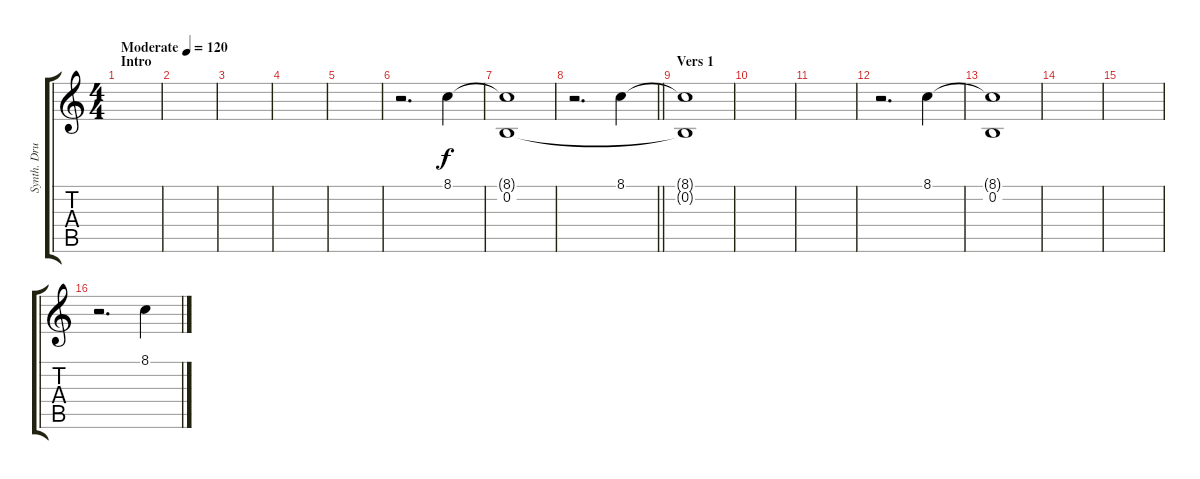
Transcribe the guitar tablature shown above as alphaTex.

\track ("Synth. Drum" "Synth. Dru") {instrument synthdrum}
\staff {score tabs}
\tuning (E4 B3 G3 D3 A2 E2) {hide}
\ts (4 4)
\section ("" "Intro")
\tempo (120 "Moderate")
\clef g2
\ks c
|
|
|
|
|
r.2{d} 8.1.4 |
(8.1{t} 0.2).1 |
\barLineRight lightlight
r.2{d} 8.1.4 |
\section ("" "Vers 1")
(8.1{t} 0.2{t}).1 |
|
|
r.2{d} 8.1.4 |
(8.1{t} 0.2).1 |
|
|
r.2{d} 8.1.4
